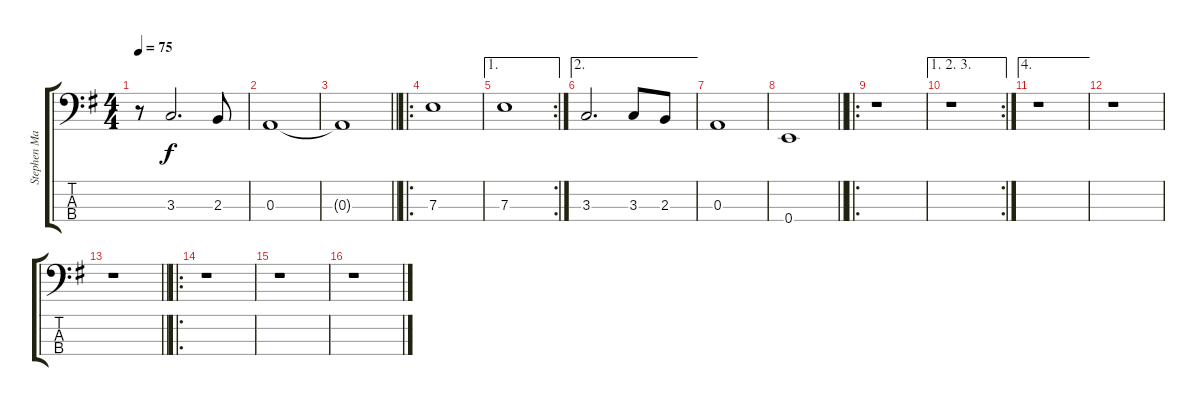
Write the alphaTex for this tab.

\track ("Stephen Mason" "Stephen Ma") {instrument acousticbass}
\staff {score tabs}
\tuning (G2 D2 A1 E1) {hide}
\ts (4 4)
\tempo 75
\clef f4
\ks g
r.8{dy f} 3.3.2{d} 2.3.8 |
0.3.1 |
\barLineRight lightlight
0.3{t}.1 |
\ro
7.3.1 |
\ae 1
\rc 2
7.3.1 |
\ae 2
3.3.2{d} 3.3.8 2.3.8 |
0.3.1 |
\barLineRight lightlight
0.4.1 |
\ro
r.1 |
\ae (1 2 3)
\rc 2
r.1 |
\ae 4
r.1 |
r.1 |
\barLineRight lightlight
r.1 |
\ro
r.1 |
r.1 |
r.1
